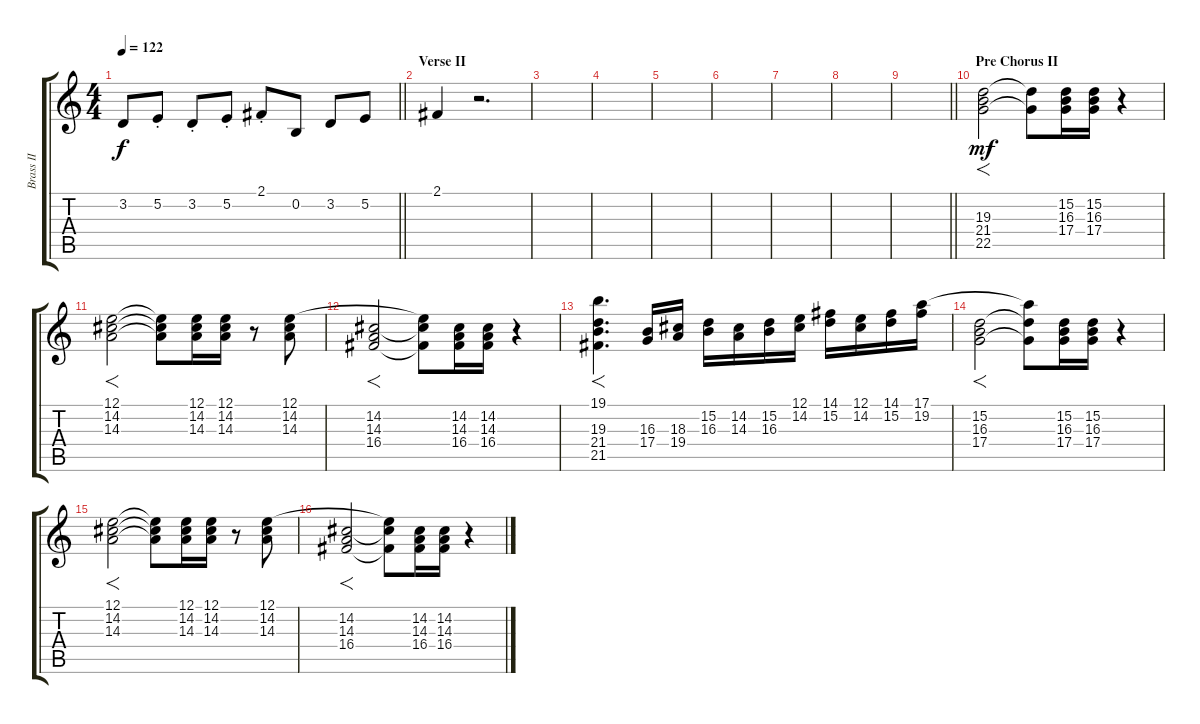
\track ("Brass II" "Brass II") {instrument brasssection}
\staff {score tabs}
\tuning (E4 B3 G3 D3 A2 E2) {hide}
\ts (4 4)
\tempo 122
\clef g2
\barLineRight lightlight
\ks c
3.2{t}.8{dy f} 5.2{st}.8 3.2{st}.8 5.2{st}.8 2.1{st}.8 0.2.8 3.2.8 5.2.8 |
\section ("" "Verse II")
2.1.4 r.2{d} |
|
|
|
|
|
|
\barLineRight lightlight
|
\section ("" "Pre Chorus II")
(19.3 21.4 22.5).2{f dy mf} (19.3{t} 22.5{t}).8 (15.2 16.3 17.4).16 (15.2 16.3 17.4).16 r.4 |
(12.1 14.2 14.3).2{f} (12.1{t} 14.2{t} 14.3{t}).8 (12.1 14.2 14.3).16 (12.1 14.2 14.3).16 r.8 (12.1 14.2 14.3).8 |
(14.2 14.3 16.4).2{f} (12.1{t} 14.2{t} 16.4{t}).8 (14.2 14.3 16.4).16 (14.2 14.3 16.4).16 r.4 |
(19.1 19.3 21.4 21.5).4{f d} (16.3 17.4).16 (18.3 19.4).16 (15.2 16.3).16 (14.2 14.3).16 (15.2 16.3).16 (12.1 14.2).16 (14.1 15.2).16 (12.1 14.2).16 (14.1 15.2).16 (17.1 19.2).16 |
(15.2 16.3 17.4).2{f} (17.1{t} 15.2{t} 17.4{t}).8 (15.2 16.3 17.4).16 (15.2 16.3 17.4).16 r.4 |
(12.1 14.2 14.3).2{f} (12.1{t} 14.2{t} 14.3{t}).8 (12.1 14.2 14.3).16 (12.1 14.2 14.3).16 r.8 (12.1 14.2 14.3).8 |
(14.2 14.3 16.4).2{f} (12.1{t} 14.2{t} 16.4{t}).8 (14.2 14.3 16.4).16 (14.2 14.3 16.4).16 r.4
